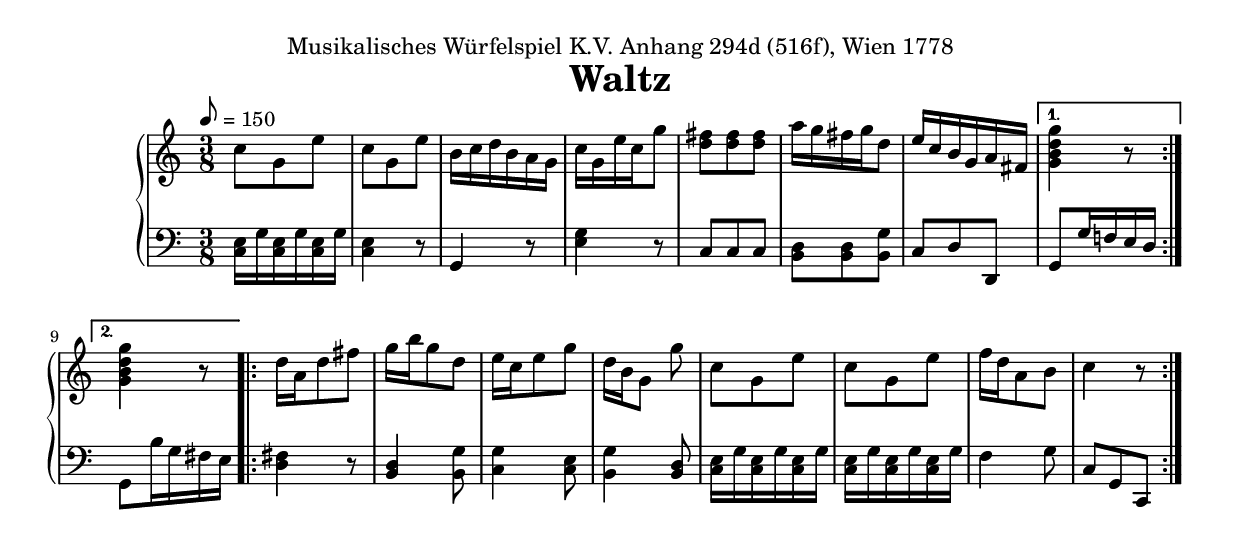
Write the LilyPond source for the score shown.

\version "2.14.2"
\pointAndClickOff

\header {
  dedication = "Musikalisches Würfelspiel K.V. Anhang 294d (516f), Wien 1778"
  title = "Waltz"
}

\paper {
  #(set-paper-size "a4")
  top-margin = 2\cm
}

%DICE: 10, 10, 10, 10, 10, 10, 10, 10, 10, 10, 10, 10, 10, 10, 10, 10
%TABLE DE MUSIQUE: 98, 142, 42, 156, 75, 129, 62, 123, 65, 77, 19, 82, 137, 38, 149, 8
DiceWaltz = {
  \new PianoStaff <<
    \new Staff = "RH acoustic grand" {
      \clef treble
      \time 3/8
      \key c \major
      {\tempo 8=150}
       \repeat volta 2 {
        c''8 g' e'' |
        c''8 g' e'' |
        b'16 c'' d'' b' a' g' |
        c''16 g' e'' c'' g''8 |
        <d'' fis''>8 <d'' fis''> <d'' fis''> |
        a''16 g'' fis'' g'' d''8 |
        e''16 c'' b' g' a' fis' |
      }
      \alternative {
        { <g' b' d'' g''>4 r8 } { <g' b' d'' g''>4 r8 }
      }

      \repeat volta 2 {
        d''16 a' d''8 fis'' |
        g''16 b'' g''8 d''8 |
        e''16 c'' e''8 g'' |
        d''16[ b' g'8] g'' |
        c''8 g' e'' |
        c''8 g' e'' |
        f''16 d'' a'8  b' |
        c''4 r8 |
      }
    }

    \new Staff = "LH acoustic grand" {
      \clef treble
      \clef bass
      \time 3/8
      \key c \major
      \repeat volta 2 {
        <c e>16 g <c e> g <c e> g |
        <c e>4 r8 |
        g,4 r8 |
        <e g>4 r8 |
        c8 c c |
        <b, d>8 <b, d> <b, g> |
        c8 d d, |
      }
      \alternative {
        { g,8 g16 f! e d } { g,8 b16 g fis e }
      }

      \repeat volta 2 {
        <d fis>4 r8 |
        <b, d>4 <b, g>8  |
        <c g>4 <c e>8 |
        <b, g>4 <b, d>8 |
        <c e>16 g <c e> g <c e> g |
        <c e>16 g <c e> g <c e> g |
        f4 g8 |
        c8 g, c, |
      }
    }
  >>
}

\score {
  \DiceWaltz
  \layout {#(layout-set-staff-size 18)}
}

\include "articulate.ly"
\score {
  \unfoldRepeats \articulate <<
    \DiceWaltz
  >>
  \midi {}
}

